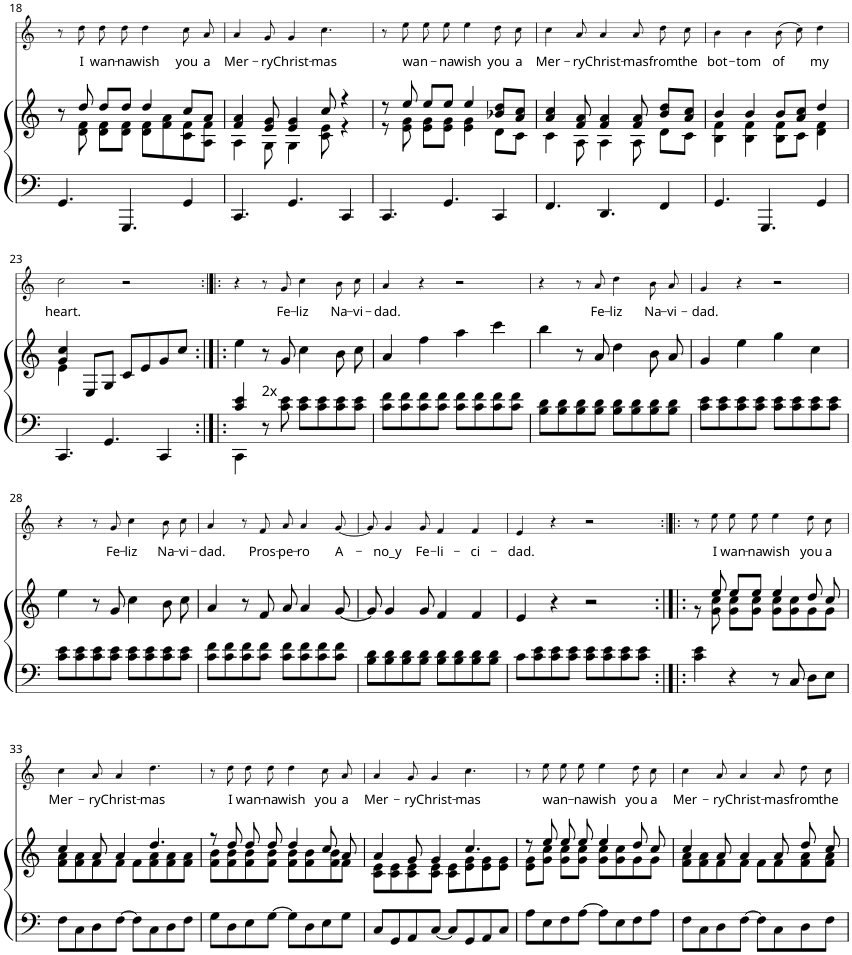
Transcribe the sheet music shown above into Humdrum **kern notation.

**kern	**kern	**kern	**text
*part2	*part2	*part1	*part1
*staff3	*staff2	*staff1	*staff1
*I"P2	*	*I"Voice	*
!!LO:PB:g=z
*clefF4	*clefG2	*clefG2	*
*k[]	*k[]	*k[]	*
*M2/2	*M2/2	*M2/2	*
*met(c|)	*met(c|)	*met(c|)	*
=18	=18	=18	=18
*	*^	*	*
4.GG/	8r	8ryy	8r	.
!	!	!	!	!LO:LY:b
.	8dd/	8d\ 8f\	8dd\L	I
!	!	!	!	!LO:LY:b
.	8dd/L	8d\ 8f\L	8dd\	wan-
!	!	!	!	!LO:LY:b
4.GGG/	8dd/J	8d\ 8f\J	8dd\J	-na
!	!	!	!	!LO:LY:b
.	4dd/	8d\ 8f\L	4dd\	wish
.	.	8f\ 8a\	.	.
!	!	!	!	!LO:LY:b
4GG/	8cc/L	8c\ 8f\	8cc\L	you
!	!	!	!	!LO:LY:b
.	8a/J	8A\ 8f\J	8a\J	a
=19	=19	=19	=19	=19
!	!	!	!	!LO:LY:b
4.CC/	4f/ 4a/	4A\	4a/	Mer-
!	!	!	!	!LO:LY:b
.	8e/ 8g/	8G\	8g/	-ry
!	!	!	!	!LO:LY:b
4.GG/	4e/ 4g/	4G\	4g/	Christ-
!	!	!	!	!LO:LY:b
.	8cc/	8c\ 8e\	4.cc\	-mas
4CC/	4r	4r	.	.
=20	=20	=20	=20	=20
4.CC/	8r	8r	8r	.
!	!	!	!	!LO:LY:b
.	8ee/	8e\ 8g\	8ee\L	wan-
.	8ee/L	8e\ 8g\L	8ee\	.
!	!	!	!	!LO:LY:b
4.GG/	8ee/J	8e\ 8g\J	8ee\J	-na
!	!	!	!	!LO:LY:b
.	4ee/	4e\ 4g\	4ee\	wish
!	!	!	!	!LO:LY:b
4CC/	8b-X/ 8dd/L	8d\L	8dd\L	you
!	!	!	!	!LO:LY:b
.	8a/ 8cc/J	8c\J	8cc\J	a
=21	=21	=21	=21	=21
!	!	!	!	!LO:LY:b
4.FF/	4a/ 4cc/	4c\	4cc\	Mer-
!	!	!	!	!LO:LY:b
.	8f/ 8a/	8A\	8a/	-ry
!	!	!	!	!LO:LY:b
4.DD/	4f/ 4a/	4A\	4a/	Christ-
!	!	!	!	!LO:LY:b
.	8f/ 8a/	8A\	8a\L	-mas
!	!	!	!	!LO:LY:b
4FF/	8b/ 8dd/L	8d\L	8dd\	from
!	!	!	!	!LO:LY:b
.	8a/ 8cc/J	8c\J	8cc\J	the
=22	=22	=22	=22	=22
!	!	!	!	!LO:LY:b
4.GG/	4b/	4B\ 4f\	4b\	bot-
!	!	!	!	!LO:LY:b
.	4b/	4B\ 4f\	4b\	-tom
4.GGG/	.	.	.	.
!	!	!	!	!LO:LY:b
.	8b/L	8B\ 8f\L	(8b\L	of
.	8a/ 8cc/J	8c\J	8cc\J)	.
!	!	!	!	!LO:LY:b
4GG/	4dd/	4d\ 4f\	4dd\	my
!!LO:LB:g=z
=23	=23	=23	=23	=23
!	!	!	!	!LO:LY:b
4.CC/	4g/ 4cc/	4e\	2cc\	heart.
.	8E/L	4ryy	.	.
4.GG/	8G/J	.	.	.
.	8c/L	2ryy	2r	.
.	8e/	.	.	.
4CC/	8g/	.	.	.
.	8cc/J	.	.	.
*	*v	*v	*	*
=24:|!|:	=24:|!|:	=24:|!|:	=24:|!|:
*^	*	*	*
4c/ 4e/	4CC\	4ee\	4r	.
!LO:TX:a:t=2x	!	!	!	!
8r	2.ryy	8r	8r	.
!	!	!	!	!LO:LY:b
8c\ 8e\	.	8g/	8g/	Fe-
!	!	!	!	!LO:LY:b
8c\ 8e\L	.	4cc\	4cc\	-liz
8c\ 8e\	.	.	.	.
!	!	!	!	!LO:LY:b
8c\ 8e\	.	8b\	8b\L	Na-
!	!	!	!	!LO:LY:b
8c\ 8e\J	.	8cc\	8cc\J	-vi-
*v	*v	*	*	*
=25	=25	=25	=25
!	!	!	!LO:LY:b
8c\ 8f\L	4a/	4a/	-dad.
8c\ 8f\	.	.	.
8c\ 8f\	4ff\	4r	.
8c\ 8f\J	.	.	.
8c\ 8f\L	4aa\	2r	.
8c\ 8f\	.	.	.
8c\ 8f\	4ccc\	.	.
8c\ 8f\J	.	.	.
=26	=26	=26	=26
8B\ 8d\L	4bb\	4r	.
8B\ 8d\	.	.	.
8B\ 8d\	8r	8r	.
!	!	!	!LO:LY:b
8B\ 8d\J	8a/	8a/	Fe-
!	!	!	!LO:LY:b
8B\ 8d\L	4dd\	4dd\	-liz
8B\ 8d\	.	.	.
!	!	!	!LO:LY:b
8B\ 8d\	8b\	8b/L	Na-
!	!	!	!LO:LY:b
8B\ 8d\J	8a/	8a/J	-vi-
=27	=27	=27	=27
!	!	!	!LO:LY:b
8c\ 8e\L	4g/	4g/	-dad.
8c\ 8e\	.	.	.
8c\ 8e\	4ee\	4r	.
8c\ 8e\J	.	.	.
8c\ 8e\L	4gg\	2r	.
8c\ 8e\	.	.	.
8c\ 8e\	4cc\	.	.
8c\ 8e\J	.	.	.
!!LO:LB:g=z
=28	=28	=28	=28
8c\ 8e\L	4ee\	4r	.
8c\ 8e\	.	.	.
8c\ 8e\	8r	8r	.
!	!	!	!LO:LY:b
8c\ 8e\J	8g/	8g/	Fe-
!	!	!	!LO:LY:b
8c\ 8e\L	4cc\	4cc\	-liz
8c\ 8e\	.	.	.
!	!	!	!LO:LY:b
8c\ 8e\	8b\	8b\L	Na-
!	!	!	!LO:LY:b
8c\ 8e\J	8cc\	8cc\J	-vi-
=29	=29	=29	=29
!	!	!	!LO:LY:b
8c\ 8f\L	4a/	4a/	-dad.
8c\ 8f\	.	.	.
8c\ 8f\	8r	8r	.
!	!	!	!LO:LY:b
8c\ 8f\J	8f/	8f/	Pros-
!	!	!	!LO:LY:b
8c\ 8f\L	8a/	8a/	-pe-
!	!	!	!LO:LY:b
8c\ 8f\	4a/	4a/	-ro
8c\ 8f\	.	.	.
!	!	!	!LO:LY:b
8c\ 8f\J	[8g/	[8g/	A-
=30	=30	=30	=30
8B\ 8d\L	8g/]	8g/]	.
!	!	!	!LO:LY:b
8B\ 8d\	4g/	4g/	-no_y
8B\ 8d\	.	.	.
!	!	!	!LO:LY:b
8B\ 8d\J	8g/	8g/	Fe-
!	!	!	!LO:LY:b
8B\ 8d\L	4f/	4f/	-li-
8B\ 8d\	.	.	.
!	!	!	!LO:LY:b
8B\ 8d\	4f/	4f/	-ci-
8B\ 8d\J	.	.	.
=31	=31	=31	=31
!	!	!	!LO:LY:b
8c\L	4e/	4e/	-dad.
8c\ 8e\	.	.	.
8c\ 8e\	4r	4r	.
8c\ 8e\J	.	.	.
8c\ 8e\L	2r	2r	.
8c\ 8e\	.	.	.
8c\ 8e\	.	.	.
8c\ 8e\J	.	.	.
=32:|!|:	=32:|!|:	=32:|!|:	=32:|!|:
*	*^	*	*
4c\ 4e\	8ryy	8r	8r	.
!	!	!	!	!LO:LY:b
.	8ee/	8g\ 8cc\	8ee\L	I
!	!	!	!	!LO:LY:b
4r	8ee/L	8g\ 8cc\L	8ee\	wan-
!	!	!	!	!LO:LY:b
.	8ee/J	8g\ 8cc\J	8ee\J	-na
!	!	!	!	!LO:LY:b
8r	4ee/	8g\ 8cc\L	4ee\	wish
8C/	.	8g\ 8cc\	.	.
!	!	!	!	!LO:LY:b
8D\L	8dd/	8g\	8dd\L	you
!	!	!	!	!LO:LY:b
8E\J	8cc/	8g\J	8cc\J	a
!!LO:LB:g=z
=33	=33	=33	=33	=33
!	!	!	!	!LO:LY:b
8F\L	4cc/	8f\ 8a\L	4cc\	Mer-
8C\	.	8f\ 8a\	.	.
!	!	!	!	!LO:LY:b
8D\	8a/	8f\	8a/	-ry
!	!	!	!	!LO:LY:b
[8F\J	4a/	8f\J	4a/	Christ-
8F\L]	.	8f\L	.	.
!	!	!	!	!LO:LY:b
8C\	4.dd/	8f\ 8a\	4.dd\	-mas
8D\	.	8f\ 8a\	.	.
8F\J	.	8f\ 8a\J	.	.
=34	=34	=34	=34	=34
8G\L	8r	8f\ 8b\L	8r	.
!	!	!	!	!LO:LY:b
8D\	8dd/	8f\ 8b\	8dd\L	I
!	!	!	!	!LO:LY:b
8E\	8dd/	8f\ 8b\	8dd\	wan-
!	!	!	!	!LO:LY:b
[8G\J	8dd/	8f\ 8b\J	8dd\J	-na
!	!	!	!	!LO:LY:b
8G\L]	4dd/	8f\ 8b\L	4dd\	wish
8D\	.	8f\ 8b\	.	.
!	!	!	!	!LO:LY:b
8E\	8cc/	8f\ 8b\	8cc\L	you
!	!	!	!	!LO:LY:b
8G\J	8a/	8f\J	8a\J	a
=35	=35	=35	=35	=35
!	!	!	!	!LO:LY:b
8C/L	4a/	8c\ 8e\L	4a/	Mer-
8GG/	.	8c\ 8e\	.	.
!	!	!	!	!LO:LY:b
8AA/	8g/	8c\ 8e\	8g/	-ry
!	!	!	!	!LO:LY:b
[8C/J	4g/	8c\ 8e\J	4g/	Christ-
8C/L]	.	8c\ 8e\L	.	.
!	!	!	!	!LO:LY:b
8GG/	4.cc/	8e\ 8g\	4.cc\	-mas
8AA/	.	8e\ 8g\	.	.
8C/J	.	8e\ 8g\J	.	.
=36	=36	=36	=36	=36
8A\L	8r	8e\ 8g\L	8r	.
!	!	!	!	!LO:LY:b
8E\	8ee/	8g\ 8cc\J	8ee\L	wan-
8F\	8ee/	8g\ 8cc\L	8ee\	.
!	!	!	!	!LO:LY:b
[8A\J	8ee/	8g\ 8cc\J	8ee\J	-na
!	!	!	!	!LO:LY:b
8A\L]	4ee/	8g\ 8cc\L	4ee\	wish
8E\	.	8g\ 8cc\	.	.
!	!	!	!	!LO:LY:b
8F\	8dd/	8g\	8dd\L	you
!	!	!	!	!LO:LY:b
8A\J	8cc/	8g\J	8cc\J	a
=37	=37	=37	=37	=37
!	!	!	!	!LO:LY:b
8F\L	4cc/	8f\ 8a\L	4cc\	Mer-
8C\	.	8f\ 8a\	.	.
!	!	!	!	!LO:LY:b
8D\	8a/	8f\	8a/	-ry
!	!	!	!	!LO:LY:b
[8F\J	4a/	8f\J	4a/	Christ-
8F\L]	.	8f\L	.	.
!	!	!	!	!LO:LY:b
8C\	8a/	8f\	8a\L	-mas
!	!	!	!	!LO:LY:b
8D\	8dd/	8f\ 8a\	8dd\	from
!	!	!	!	!LO:LY:b
8F\J	8cc/	8f\ 8a\J	8cc\J	the
*	*v	*v	*	*
=	=	=	=
*-	*-	*-	*-
